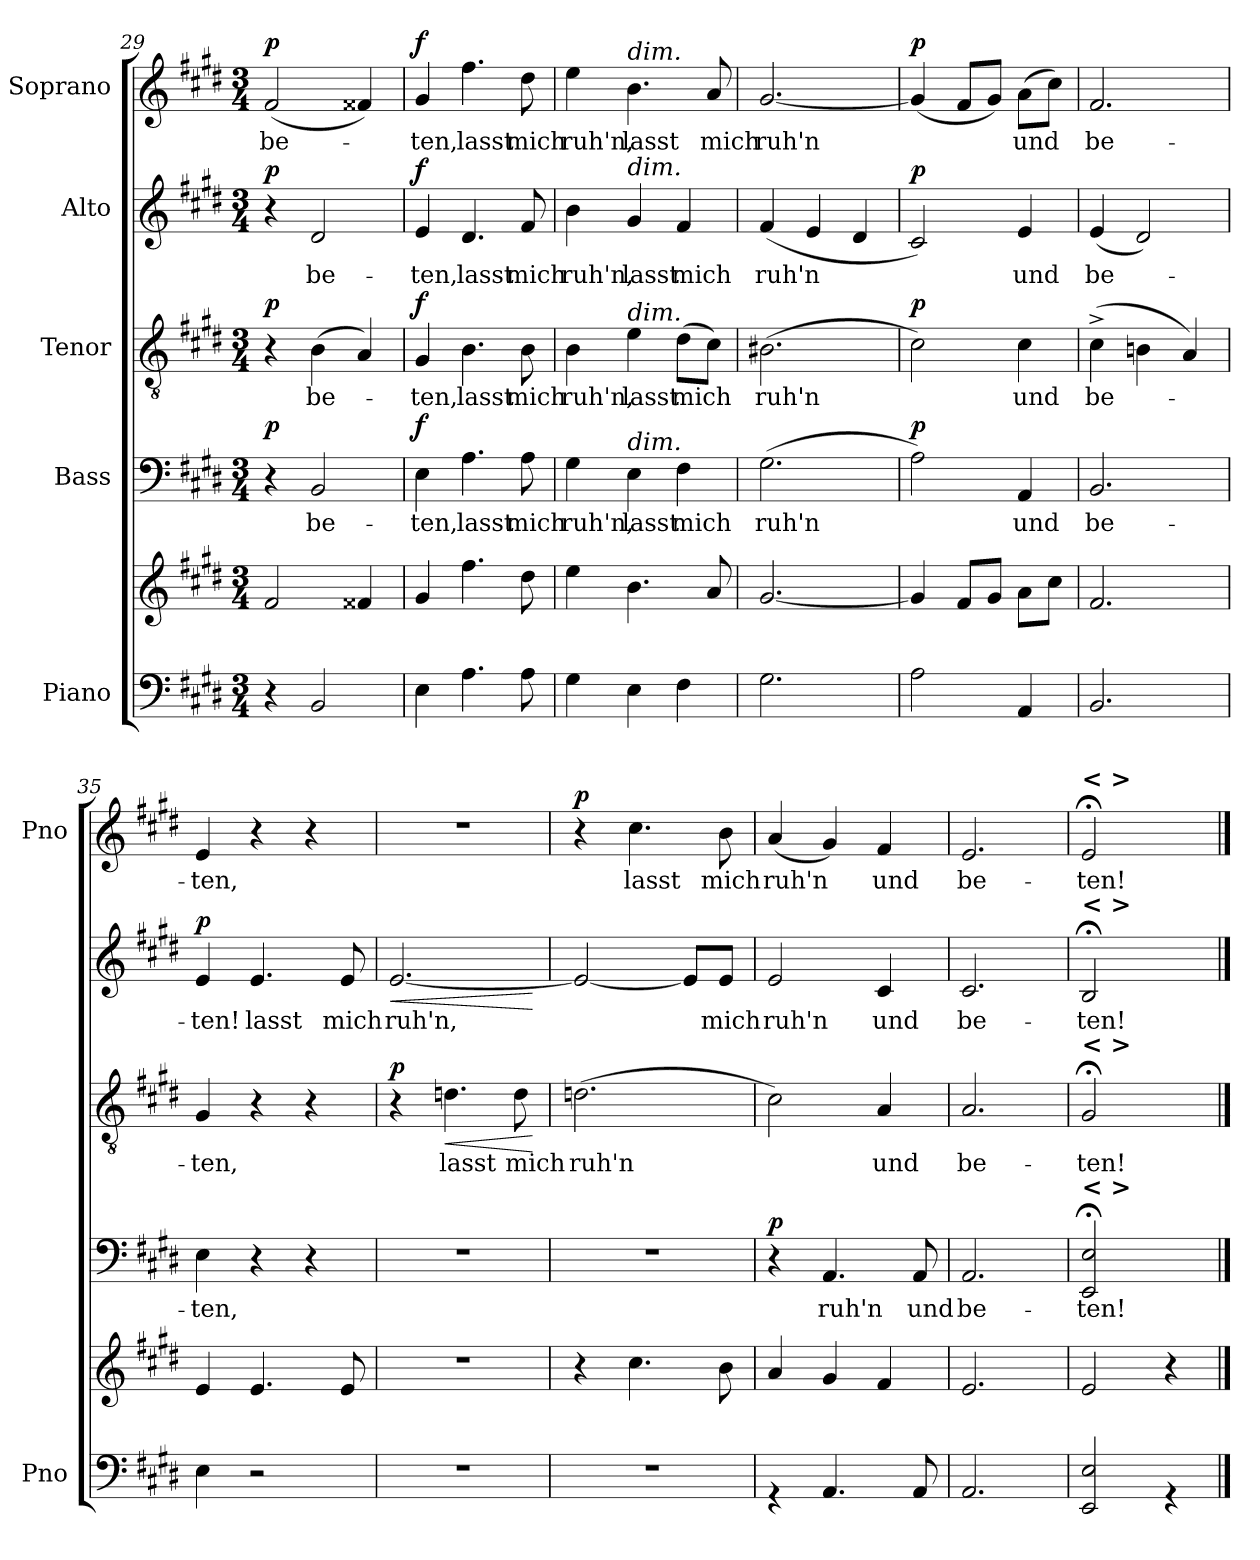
**kern	**kern	**kern	**text	**dynam	**kern	**text	**dynam	**kern	**text	**dynam	**kern	**text	**dynam
*part5	*part5	*part4	*part4	*part4	*part3	*part3	*part3	*part2	*part2	*part2	*part1	*part1	*part1
*staff6	*staff5	*staff4	*staff4	*staff4	*staff3	*staff3	*staff3	*staff2	*staff2	*staff2	*staff1	*staff1	*staff1
*I"Piano	*	*I"Bass	*	*	*I"Tenor	*	*	*I"Alto	*	*	*I"Soprano	*	*
*I'Pno	*	*	*	*	*	*	*	*	*	*	*I'Pno	*	*
*clefF4	*clefG2	*clefF4	*	*	*clefGv2	*	*	*clefG2	*	*	*clefG2	*	*
*k[f#c#g#d#]	*k[f#c#g#d#]	*k[f#c#g#d#]	*	*	*k[f#c#g#d#]	*	*	*k[f#c#g#d#]	*	*	*k[f#c#g#d#]	*	*
*E:	*E:	*E:	*	*	*E:	*	*	*E:	*	*	*E:	*	*
*M3/4	*M3/4	*M3/4	*	*	*M3/4	*	*	*M3/4	*	*	*M3/4	*	*
=29	=29	=29	=29	=29	=29	=29	=29	=29	=29	=29	=29	=29	=29
!	!	!	!	!LO:DY:b	!	!	!LO:DY:b	!	!	!LO:DY:b	!	!LO:LY:b	!LO:DY:b
4r	2f#/	4r	.	p	4r	.	p	4r	.	p	(<2f#/	be-	p
!	!	!	!LO:LY:b	!	!	!LO:LY:b	!	!	!LO:LY:b	!	!	!	!
2BB/	.	2BB/	be-	.	(>4B\	be-	.	2d#/	be-	.	.	.	.
.	4f##X/	.	.	.	4A/)	.	.	.	.	.	4f##X/)	.	.
=30	=30	=30	=30	=30	=30	=30	=30	=30	=30	=30	=30	=30	=30
!	!	!	!LO:LY:b	!LO:DY:b	!	!LO:LY:b	!LO:DY:b	!	!LO:LY:b	!LO:DY:b	!	!LO:LY:b	!LO:DY:b
4E\	4g#/	4E\	-ten,	f	4G#/	-ten,	f	4e/	-ten,	f	4g#/	-ten,	f
!	!	!	!LO:LY:b	!	!	!LO:LY:b	!	!	!LO:LY:b	!	!	!LO:LY:b	!
4.A\	4.ff#\	4.A\	lasst	.	4.B\	lasst	.	4.d#/	lasst	.	4.ff#\	lasst	.
!	!	!	!LO:LY:b	!	!	!LO:LY:b	!	!	!LO:LY:b	!	!	!LO:LY:b	!
8A\	8dd#\	8A\	mich	.	8B\	mich	.	8f#/	mich	.	8dd#\	mich	.
=31	=31	=31	=31	=31	=31	=31	=31	=31	=31	=31	=31	=31	=31
!	!	!	!LO:LY:b	!	!	!LO:LY:b	!	!	!LO:LY:b	!	!	!LO:LY:b	!
4G#\	4ee\	4G#\	ruh'n,	.	4B\	ruh'n,	.	4b\	ruh'n,	.	4ee\	ruh'n,	.
!	!	!	!	!	!	!	!	!	!	!	!LO:TX:a:i:t=dim.	!	!
!	!	!	!	!	!	!	!	!LO:TX:a:i:t=dim.	!	!	!	!	!
!	!	!	!	!	!LO:TX:a:i:t=dim.	!	!	!	!	!	!	!	!
!	!	!LO:TX:a:i:t=dim.	!	!	!	!	!	!	!	!	!	!	!
!	!	!	!LO:LY:b	!	!	!LO:LY:b	!	!	!LO:LY:b	!	!	!LO:LY:b	!
4E\	4.b\	4E\	lasst	.	4e\	lasst	.	4g#/	lasst	.	4.b\	lasst	.
!	!	!	!LO:LY:b	!	!	!LO:LY:b	!	!	!LO:LY:b	!	!	!	!
4F#\	.	4F#\	mich	.	(>8d#\L	mich	.	4f#/	mich	.	.	.	.
!	!	!	!	!	!	!	!	!	!	!	!	!LO:LY:b	!
.	8a/	.	.	.	8c#\J)	.	.	.	.	.	8a/	mich	.
!!LO:PB:g=z
=32	=32	=32	=32	=32	=32	=32	=32	=32	=32	=32	=32	=32	=32
!	!	!	!LO:LY:b	!	!	!LO:LY:b	!	!	!LO:LY:b	!	!	!LO:LY:b	!
2.G#\	[2.g#/	(>2.G#\	ruh'n	.	(>2.B#X\	ruh'n	.	(<4f#/	ruh'n	.	[2.g#/	ruh'n	.
.	.	.	.	.	.	.	.	4e/	.	.	.	.	.
.	.	.	.	.	.	.	.	4d#/	.	.	.	.	.
=33	=33	=33	=33	=33	=33	=33	=33	=33	=33	=33	=33	=33	=33
!	!	!	!	!LO:DY:b	!	!	!LO:DY:b	!	!	!LO:DY:b	!	!	!LO:DY:b
2A\	4g#/]	2A\)	.	p	2c#\)	.	p	2c#/)	.	p	(<4g#/]	.	p
.	8f#/L	.	.	.	.	.	.	.	.	.	8f#/L	.	.
.	8g#/J	.	.	.	.	.	.	.	.	.	8g#/J)	.	.
!	!	!	!LO:LY:b	!	!	!LO:LY:b	!	!	!LO:LY:b	!	!	!LO:LY:b	!
4AA/	8a\L	4AA/	und	.	4c#\	und	.	4e/	und	.	(>8a\L	und	.
.	8cc#\J	.	.	.	.	.	.	.	.	.	8cc#\J)	.	.
=34	=34	=34	=34	=34	=34	=34	=34	=34	=34	=34	=34	=34	=34
!	!	!	!LO:LY:b	!	!	!LO:LY:b	!	!	!LO:LY:b	!	!	!LO:LY:b	!
2.BB/	2.f#/	2.BB/	be-	.	(>4c#^\	be-	.	(<4e/	be-	.	2.f#/	be-	.
.	.	.	.	.	4Bn\	.	.	2d#/)	.	.	.	.	.
.	.	.	.	.	4A/)	.	.	.	.	.	.	.	.
=35	=35	=35	=35	=35	=35	=35	=35	=35	=35	=35	=35	=35	=35
!	!	!	!LO:LY:b	!	!	!LO:LY:b	!	!	!LO:LY:b	!LO:DY:b	!	!LO:LY:b	!
4E\	4e/	4E\	-ten,	.	4G#/	-ten,	.	4e/	-ten!	p	4e/	-ten,	.
!	!	!	!	!	!	!	!	!	!LO:LY:b	!	!	!	!
2r	4.e/	4r	.	.	4r	.	.	4.e/	lasst	.	4r	.	.
.	.	4r	.	.	4r	.	.	.	.	.	4r	.	.
!	!	!	!	!	!	!	!	!	!LO:LY:b	!	!	!	!
.	8e/	.	.	.	.	.	.	8e/	mich	.	.	.	.
=36	=36	=36	=36	=36	=36	=36	=36	=36	=36	=36	=36	=36	=36
!	!	!	!	!	!	!	!LO:DY:b	!	!LO:LY:b	!LO:HP:b	!	!	!
2.r	2.r	2.r	.	.	4r	.	p	[2.e/	ruh'n,	<	2.r	.	.
!	!	!	!	!	!	!LO:LY:b	!LO:HP:b	!	!	!	!	!	!
.	.	.	.	.	4.dn\	lasst	<	.	.	.	.	.	.
!	!	!	!	!	!	!LO:LY:b	!	!	!	!	!	!	!
.	.	.	.	.	8d\	mich	.	.	.	.	.	.	.
.	.	.	.	.	.	.	[	.	.	[	.	.	.
=37	=37	=37	=37	=37	=37	=37	=37	=37	=37	=37	=37	=37	=37
!	!	!	!	!	!	!LO:LY:b	!	!	!	!	!	!	!LO:DY:b
2.r	4r	2.r	.	.	(>2.dn\	ruh'n	.	2e/_	.	.	4r	.	p
!	!	!	!	!	!	!	!	!	!	!	!	!LO:LY:b	!
.	4.cc#\	.	.	.	.	.	.	.	.	.	4.cc#\	lasst	.
.	.	.	.	.	.	.	.	8e/L]	.	.	.	.	.
!	!	!	!	!	!	!	!	!	!LO:LY:b	!	!	!LO:LY:b	!
.	8b\	.	.	.	.	.	.	8e/J	mich	.	8b\	mich	.
=38	=38	=38	=38	=38	=38	=38	=38	=38	=38	=38	=38	=38	=38
*^	*	*	*	*	*	*	*	*	*	*	*	*	*
!	!	!	!	!	!LO:DY:b	!	!	!	!	!LO:LY:b	!	!	!LO:LY:b	!
2.ryy	4r	4a/	4r	.	p	2c#\)	.	.	2e/	ruh'n	.	(<4a/	ruh'n	.
!	!	!	!	!LO:LY:b	!	!	!	!	!	!	!	!	!	!
.	4.AA/	4g#/	4.AA/	ruh'n	.	.	.	.	.	.	.	4g#/)	.	.
!	!	!	!	!	!	!	!LO:LY:b	!	!	!LO:LY:b	!	!	!LO:LY:b	!
.	.	4f#/	.	.	.	4A/	und	.	4c#/	und	.	4f#/	und	.
!	!	!	!	!LO:LY:b	!	!	!	!	!	!	!	!	!	!
.	8AA/	.	8AA/	und	.	.	.	.	.	.	.	.	.	.
!!LO:PB:g=z
=39	=39	=39	=39	=39	=39	=39	=39	=39	=39	=39	=39	=39	=39	=39
!	!	!	!	!LO:LY:b	!	!	!LO:LY:b	!	!	!LO:LY:b	!	!	!LO:LY:b	!
2.ryy	2.AA/	2.e/	2.AA/	be-	.	2.A/	be-	.	2.c#/	be-	.	2.e/	be-	.
=40	=40	=40	=40	=40	=40	=40	=40	=40	=40	=40	=40	=40	=40	=40
!	!	!	!	!	!	!	!	!	!	!	!	!LO:TX:a:B:t=<  >	!	!
!	!	!	!	!	!	!	!	!	!LO:TX:a:B:t=<  >	!	!	!	!	!
!	!	!	!	!	!	!LO:TX:a:B:t=<  >	!	!	!	!	!	!	!	!
!	!	!	!LO:TX:a:B:t=<  >	!	!	!	!	!	!	!	!	!	!	!
!	!	!	!	!LO:LY:b	!	!	!LO:LY:b	!	!	!LO:LY:b	!	!	!LO:LY:b	!
2.ryy	2EE/ 2E/	2e/	2EE/;< 2E/;<	-ten!	.	2G#;</	-ten!	.	2B;</	-ten!	.	2e;</	-ten!	.
.	4r	4r	4ryy	.	.	4ryy	.	.	4ryy	.	.	4ryy	.	.
*v	*v	*	*	*	*	*	*	*	*	*	*	*	*	*
==	==	==	==	==	==	==	==	==	==	==	==	==	==
*-	*-	*-	*-	*-	*-	*-	*-	*-	*-	*-	*-	*-	*-
